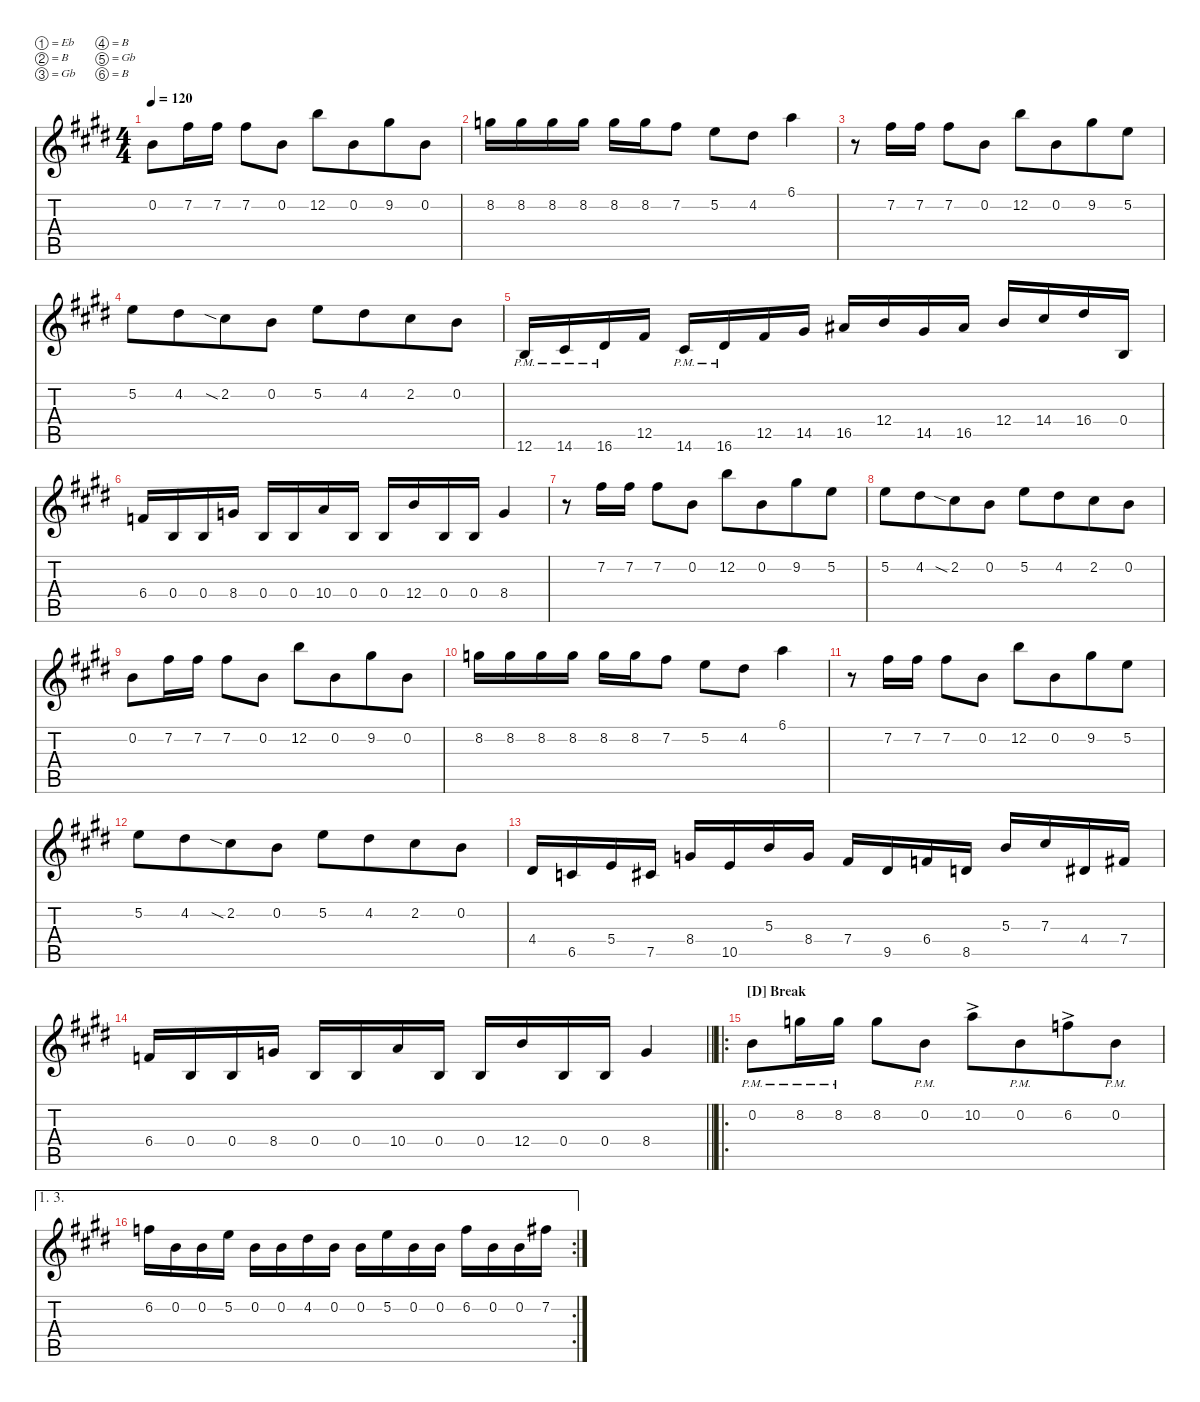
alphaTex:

\defaultSystemsLayout 4
\hideDynamics
\bracketExtendMode nobrackets
\singleTrackTrackNamePolicy hidden
\multiTrackTrackNamePolicy hidden
\firstSystemTrackNameMode fullname
\firstSystemTrackNameOrientation horizontal
\otherSystemsTrackNameOrientation horizontal
\track ("Lead Guitar" "Ld. Gtr.") {multiBarRest instrument distortionguitar}
\staff {score tabs}
\tuning (Eb4 B3 Gb3 B2 Gb2 B1)
\ts (4 4)
\tempo 120
\clef g2
\ks e
0.2{acc forcenatural}.8{dy mf beam Down} 7.2{acc #}.16{beam Down} 7.2{acc #}.16{beam Down} 7.2{acc #}.8{beam Down} 0.2{acc forcenatural}.8{beam Down} 12.2{acc forcenatural}.8{beam Down beam merge} 0.2{acc forcenatural}.8{beam Down beam merge} 9.2{acc #}.8{beam Down beam merge} 0.2{acc forcenatural}.8{beam Down} |
8.2{acc forcenatural}.16{beam Down} 8.2{acc forcenatural}.16{beam Down} 8.2{acc forcenatural}.16{beam Down} 8.2{acc forcenatural}.16{beam Down} 8.2{acc forcenatural}.16{beam Down} 8.2{acc forcenatural}.16{beam Down} 7.2{acc #}.8{beam Down} 5.2{acc forcenatural}.8{beam Down} 4.2{acc #}.8{beam Down} 6.1{acc forcenatural}.4{beam Down} |
r.8{beam Down} 7.2{acc #}.16{beam Down} 7.2{acc #}.16{beam Down} 7.2{acc #}.8{beam Down} 0.2{acc forcenatural}.8{beam Down} 12.2{acc forcenatural}.8{beam Down beam merge} 0.2{acc forcenatural}.8{beam Down beam merge} 9.2{acc #}.8{beam Down beam merge} 5.2{acc forcenatural}.8{beam Down} |
5.2{acc forcenatural}.8{beam Down beam merge} 4.2{acc #}.8{beam Down beam merge} 2.2{sia acc #}.8{beam Down beam merge} 0.2{acc forcenatural}.8{beam Down} 5.2{acc forcenatural}.8{beam Down beam merge} 4.2{acc #}.8{beam Down beam merge} 2.2{acc #}.8{beam Down beam merge} 0.2{acc forcenatural}.8{beam Down} |
12.6{pm acc forcenatural}.16{beam Up} 14.6{pm acc #}.16{beam Up} 16.6{pm acc #}.16{beam Up} 12.5{acc #}.16{beam Up} 14.6{pm acc #}.16{beam Up} 16.6{pm acc #}.16{beam Up} 12.5{acc #}.16{beam Up} 14.5{acc #}.16{beam Up} 16.5{acc #}.16{beam Up} 12.4{acc forcenatural}.16{beam Up} 14.5{acc #}.16{beam Up} 16.5{acc #}.16{beam Up} 12.4{acc forcenatural}.16{beam Up} 14.4{acc #}.16{beam Up} 16.4{acc #}.16{beam Up} 0.4{acc forcenatural}.16{beam Up} |
6.4{acc forcenatural}.16{beam Up} 0.4{acc forcenatural}.16{beam Up} 0.4{acc forcenatural}.16{beam Up} 8.4{acc forcenatural}.16{beam Up} 0.4{acc forcenatural}.16{beam Up} 0.4{acc forcenatural}.16{beam Up} 10.4{acc forcenatural}.16{beam Up} 0.4{acc forcenatural}.16{beam Up} 0.4{acc forcenatural}.16{beam Up} 12.4{acc forcenatural}.16{beam Up} 0.4{acc forcenatural}.16{beam Up} 0.4{acc forcenatural}.16{beam Up} 8.4{acc forcenatural}.4{beam Up} |
r.8{beam Down} 7.2{acc #}.16{beam Down} 7.2{acc #}.16{beam Down} 7.2{acc #}.8{beam Down} 0.2{acc forcenatural}.8{beam Down} 12.2{acc forcenatural}.8{beam Down beam merge} 0.2{acc forcenatural}.8{beam Down beam merge} 9.2{acc #}.8{beam Down beam merge} 5.2{acc forcenatural}.8{beam Down} |
5.2{acc forcenatural}.8{beam Down beam merge} 4.2{acc #}.8{beam Down beam merge} 2.2{sia acc #}.8{beam Down beam merge} 0.2{acc forcenatural}.8{beam Down} 5.2{acc forcenatural}.8{beam Down beam merge} 4.2{acc #}.8{beam Down beam merge} 2.2{acc #}.8{beam Down beam merge} 0.2{acc forcenatural}.8{beam Down} |
0.2{acc forcenatural}.8{beam Down} 7.2{acc #}.16{beam Down} 7.2{acc #}.16{beam Down} 7.2{acc #}.8{beam Down} 0.2{acc forcenatural}.8{beam Down} 12.2{acc forcenatural}.8{beam Down beam merge} 0.2{acc forcenatural}.8{beam Down beam merge} 9.2{acc #}.8{beam Down beam merge} 0.2{acc forcenatural}.8{beam Down} |
8.2{acc forcenatural}.16{beam Down} 8.2{acc forcenatural}.16{beam Down} 8.2{acc forcenatural}.16{beam Down} 8.2{acc forcenatural}.16{beam Down} 8.2{acc forcenatural}.16{beam Down} 8.2{acc forcenatural}.16{beam Down} 7.2{acc #}.8{beam Down} 5.2{acc forcenatural}.8{beam Down} 4.2{acc #}.8{beam Down} 6.1{acc forcenatural}.4{beam Down} |
r.8{beam Down} 7.2{acc #}.16{beam Down} 7.2{acc #}.16{beam Down} 7.2{acc #}.8{beam Down} 0.2{acc forcenatural}.8{beam Down} 12.2{acc forcenatural}.8{beam Down beam merge} 0.2{acc forcenatural}.8{beam Down beam merge} 9.2{acc #}.8{beam Down beam merge} 5.2{acc forcenatural}.8{beam Down} |
5.2{acc forcenatural}.8{beam Down beam merge} 4.2{acc #}.8{beam Down beam merge} 2.2{sia acc #}.8{beam Down beam merge} 0.2{acc forcenatural}.8{beam Down} 5.2{acc forcenatural}.8{beam Down beam merge} 4.2{acc #}.8{beam Down beam merge} 2.2{acc #}.8{beam Down beam merge} 0.2{acc forcenatural}.8{beam Down} |
4.4{acc #}.16{beam Up} 6.5{acc forcenatural}.16{beam Up} 5.4{acc forcenatural}.16{beam Up} 7.5{acc #}.16{beam Up} 8.4{acc forcenatural}.16{beam Up} 10.5{acc forcenatural}.16{beam Up} 5.3{acc forcenatural}.16{beam Up} 8.4{acc forcenatural}.16{beam Up} 7.4{acc #}.16{beam Up} 9.5{acc #}.16{beam Up} 6.4{acc forcenatural}.16{beam Up} 8.5{acc forcenatural}.16{beam Up} 5.3{acc forcenatural}.16{beam Up} 7.3{acc #}.16{beam Up} 4.4{acc #}.16{beam Up} 7.4{acc #}.16{beam Up} |
\barLineRight lightlight
6.4{acc forcenatural}.16{beam Up} 0.4{acc forcenatural}.16{beam Up} 0.4{acc forcenatural}.16{beam Up} 8.4{acc forcenatural}.16{beam Up} 0.4{acc forcenatural}.16{beam Up} 0.4{acc forcenatural}.16{beam Up} 10.4{acc forcenatural}.16{beam Up} 0.4{acc forcenatural}.16{beam Up} 0.4{acc forcenatural}.16{beam Up} 12.4{acc forcenatural}.16{beam Up} 0.4{acc forcenatural}.16{beam Up} 0.4{acc forcenatural}.16{beam Up} 8.4{acc forcenatural}.4{beam Up} |
\ro
\section ("D" "Break")
0.2{pm acc forcenatural}.8{beam Down} 8.2{pm acc forcenatural}.16{beam Down} 8.2{pm acc forcenatural}.16{beam Down} 8.2{acc forcenatural}.8{beam Down} 0.2{pm acc forcenatural}.8{beam Down} 10.2{ac acc forcenatural}.8{beam Down beam merge} 0.2{pm acc forcenatural}.8{beam Down beam merge} 6.2{ac acc forcenatural}.8{beam Down beam merge} 0.2{pm acc forcenatural}.8{beam Down} |
\ae (1 3)
\rc 2
6.2{acc forcenatural}.16{beam Down} 0.2{acc forcenatural}.16{beam Down} 0.2{acc forcenatural}.16{beam Down} 5.2{acc forcenatural}.16{beam Down} 0.2{acc forcenatural}.16{beam Down} 0.2{acc forcenatural}.16{beam Down} 4.2{acc #}.16{beam Down} 0.2{acc forcenatural}.16{beam Down} 0.2{acc forcenatural}.16{beam Down} 5.2{acc forcenatural}.16{beam Down} 0.2{acc forcenatural}.16{beam Down} 0.2{acc forcenatural}.16{beam Down} 6.2{acc forcenatural}.16{beam Down} 0.2{acc forcenatural}.16{beam Down} 0.2{acc forcenatural}.16{beam Down} 7.2{acc #}.16{beam Down}
